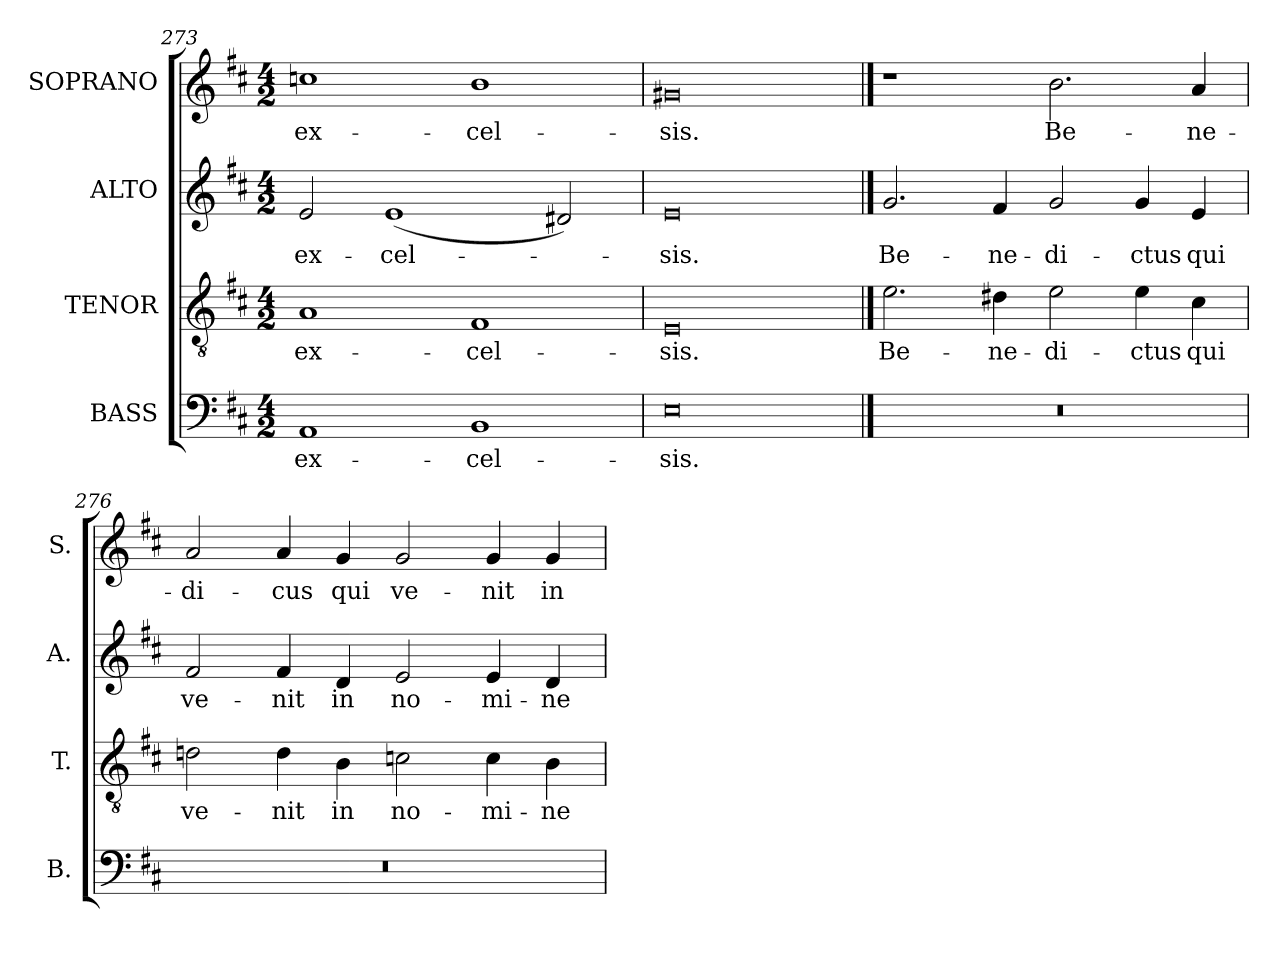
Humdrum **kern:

**kern	**text	**kern	**text	**kern	**text	**kern	**text
*part4	*part4	*part3	*part3	*part2	*part2	*part1	*part1
*staff4	*staff4	*staff3	*staff3	*staff2	*staff2	*staff1	*staff1
*I"BASS	*	*I"TENOR	*	*I"ALTO	*	*I"SOPRANO	*
*I'B.	*	*I'T.	*	*I'A.	*	*I'S.	*
*clefF4	*	*clefGv2	*	*clefG2	*	*clefG2	*
*	*	*ITrd7c12	*	*	*	*	*
*k[f#c#]	*	*k[f#c#]	*	*k[f#c#]	*	*k[f#c#]	*
*D:	*	*D:	*	*D:	*	*D:	*
*M4/2	*	*M4/2	*	*M4/2	*	*M4/2	*
*MM168	*	*MM168	*	*MM168	*	*MM168	*
=273	=273	=273	=273	=273	=273	=273	=273
!	!LO:LY:b:color=#000000	!	!	!	!	!	!
!	!	!	!LO:LY:b:color=#000000	!	!	!	!
!	!	!	!	!	!LO:LY:b:color=#000000	!	!
!	!	!	!	!	!	!	!LO:LY:b:color=#000000
1AAi	ex-	1AAi	ex-	2ei/	ex-	1ccni	ex-
!	!	!	!	!	!LO:LY:b:color=#000000	!	!
.	.	.	.	(1ei	-cel-	.	.
!	!LO:LY:b:color=#000000	!	!	!	!	!	!
!	!	!	!LO:LY:b:color=#000000	!	!	!	!
!	!	!	!	!	!	!	!LO:LY:b:color=#000000
1BBi	-cel-	1FF#i	-cel-	.	.	1bi	-cel-
.	.	.	.	2d#Xi/)	.	.	.
=274	=274	=274	=274	=274	=274	=274	=274
!	!LO:LY:b:color=#000000	!	!	!	!	!	!
!	!	!	!LO:LY:b:color=#000000	!	!	!	!
!	!	!	!	!	!LO:LY:b:color=#000000	!	!
!	!	!	!	!	!	!	!LO:LY:b:color=#000000
0Ei	-sis.	0EEi	-sis.	0ei	-sis.	0g#Xi	-sis.
!!LO:LB:g=z
==275	==275	==275	==275	==275	==275	==275	==275
!LO:N:vis=1	!	!	!	!	!	!	!
!	!	!	!LO:LY:b:color=#000000	!	!	!	!
*	*	*	*	*	*	*MM168	*
!	!	!	!	!	!LO:LY:b:color=#000000	!	!
0r	.	2.Ei\	Be-	2.gi/	Be-	1r	.
!	!	!	!LO:LY:b:color=#000000	!	!	!	!
!	!	!	!	!	!LO:LY:b:color=#000000	!	!
.	.	4D#Xi\	-ne-	4f#i/	-ne-	.	.
!	!	!	!LO:LY:b:color=#000000	!	!	!	!
!	!	!	!	!	!LO:LY:b:color=#000000	!	!
!	!	!	!	!	!	!	!LO:LY:b:color=#000000
.	.	2Ei\	-di-	2gi/	-di-	2.bi\	Be-
!	!	!	!LO:LY:b:color=#000000	!	!	!	!
!	!	!	!	!	!LO:LY:b:color=#000000	!	!
.	.	4Ei\	-ctus	4gi/	-ctus	.	.
!	!	!	!LO:LY:b:color=#000000	!	!	!	!
!	!	!	!	!	!LO:LY:b:color=#000000	!	!
!	!	!	!	!	!	!	!LO:LY:b:color=#000000
.	.	4C#i\	qui	4ei/	qui	4ai/	-ne-
=276	=276	=276	=276	=276	=276	=276	=276
!LO:N:vis=1	!	!	!	!	!	!	!
!	!	!	!LO:LY:b:color=#000000	!	!	!	!
!	!	!	!	!	!LO:LY:b:color=#000000	!	!
!	!	!	!	!	!	!	!LO:LY:b:color=#000000
0r	.	2Dni\	ve-	2f#i/	ve-	2ai/	-di-
!	!	!	!LO:LY:b:color=#000000	!	!	!	!
!	!	!	!	!	!LO:LY:b:color=#000000	!	!
!	!	!	!	!	!	!	!LO:LY:b:color=#000000
.	.	4Di\	-nit	4f#i/	-nit	4ai/	-cus
!	!	!	!LO:LY:b:color=#000000	!	!	!	!
!	!	!	!	!	!LO:LY:b:color=#000000	!	!
!	!	!	!	!	!	!	!LO:LY:b:color=#000000
.	.	4BBi\	in	4di/	in	4gi/	qui
!	!	!	!LO:LY:b:color=#000000	!	!	!	!
!	!	!	!	!	!LO:LY:b:color=#000000	!	!
!	!	!	!	!	!	!	!LO:LY:b:color=#000000
.	.	2Cni\	no-	2ei/	no-	2gi/	ve-
!	!	!	!LO:LY:b:color=#000000	!	!	!	!
!	!	!	!	!	!LO:LY:b:color=#000000	!	!
!	!	!	!	!	!	!	!LO:LY:b:color=#000000
.	.	4Ci\	-mi-	4ei/	-mi-	4gi/	-nit
!	!	!	!LO:LY:b:color=#000000	!	!	!	!
!	!	!	!	!	!LO:LY:b:color=#000000	!	!
!	!	!	!	!	!	!	!LO:LY:b:color=#000000
.	.	4BBi\	-ne	4di/	-ne	4gi/	in
=	=	=	=	=	=	=	=
*-	*-	*-	*-	*-	*-	*-	*-
